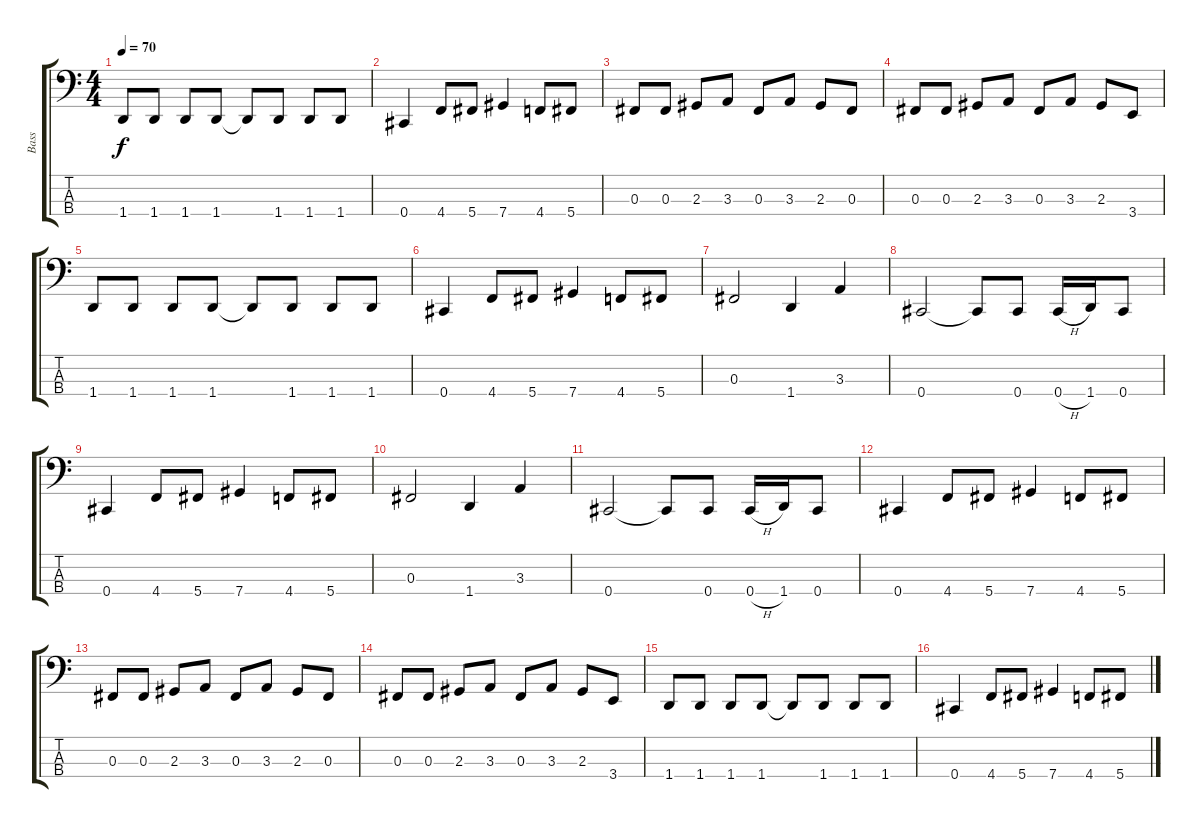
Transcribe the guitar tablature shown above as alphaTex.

\track ("Bass" "Bass") {instrument electricbasspick}
\staff {score tabs}
\tuning (E2 B1 Gb1 Db1) {hide}
\ts (4 4)
\tempo 70
\clef f4
\ks c
1.4.8{dy f} 1.4.8 1.4.8 1.4.8 1.4{t}.8 1.4.8 1.4.8 1.4.8 |
0.4.4 4.4.8 5.4.8 7.4.4 4.4.8 5.4.8 |
0.3.8 0.3.8 2.3.8 3.3.8 0.3.8 3.3.8 2.3.8 0.3.8 |
0.3.8 0.3.8 2.3.8 3.3.8 0.3.8 3.3.8 2.3.8 3.4.8 |
1.4.8 1.4.8 1.4.8 1.4.8 1.4{t}.8 1.4.8 1.4.8 1.4.8 |
0.4.4 4.4.8 5.4.8 7.4.4 4.4.8 5.4.8 |
0.3.2 1.4.4 3.3.4 |
0.4.2 0.4{t}.8 0.4.8 0.4{h}.16 1.4.16 0.4.8 |
0.4.4 4.4.8 5.4.8 7.4.4 4.4.8 5.4.8 |
0.3.2 1.4.4 3.3.4 |
0.4.2 0.4{t}.8 0.4.8 0.4{h}.16 1.4.16 0.4.8 |
0.4.4 4.4.8 5.4.8 7.4.4 4.4.8 5.4.8 |
0.3.8 0.3.8 2.3.8 3.3.8 0.3.8 3.3.8 2.3.8 0.3.8 |
0.3.8 0.3.8 2.3.8 3.3.8 0.3.8 3.3.8 2.3.8 3.4.8 |
1.4.8 1.4.8 1.4.8 1.4.8 1.4{t}.8 1.4.8 1.4.8 1.4.8 |
0.4.4 4.4.8 5.4.8 7.4.4 4.4.8 5.4.8
